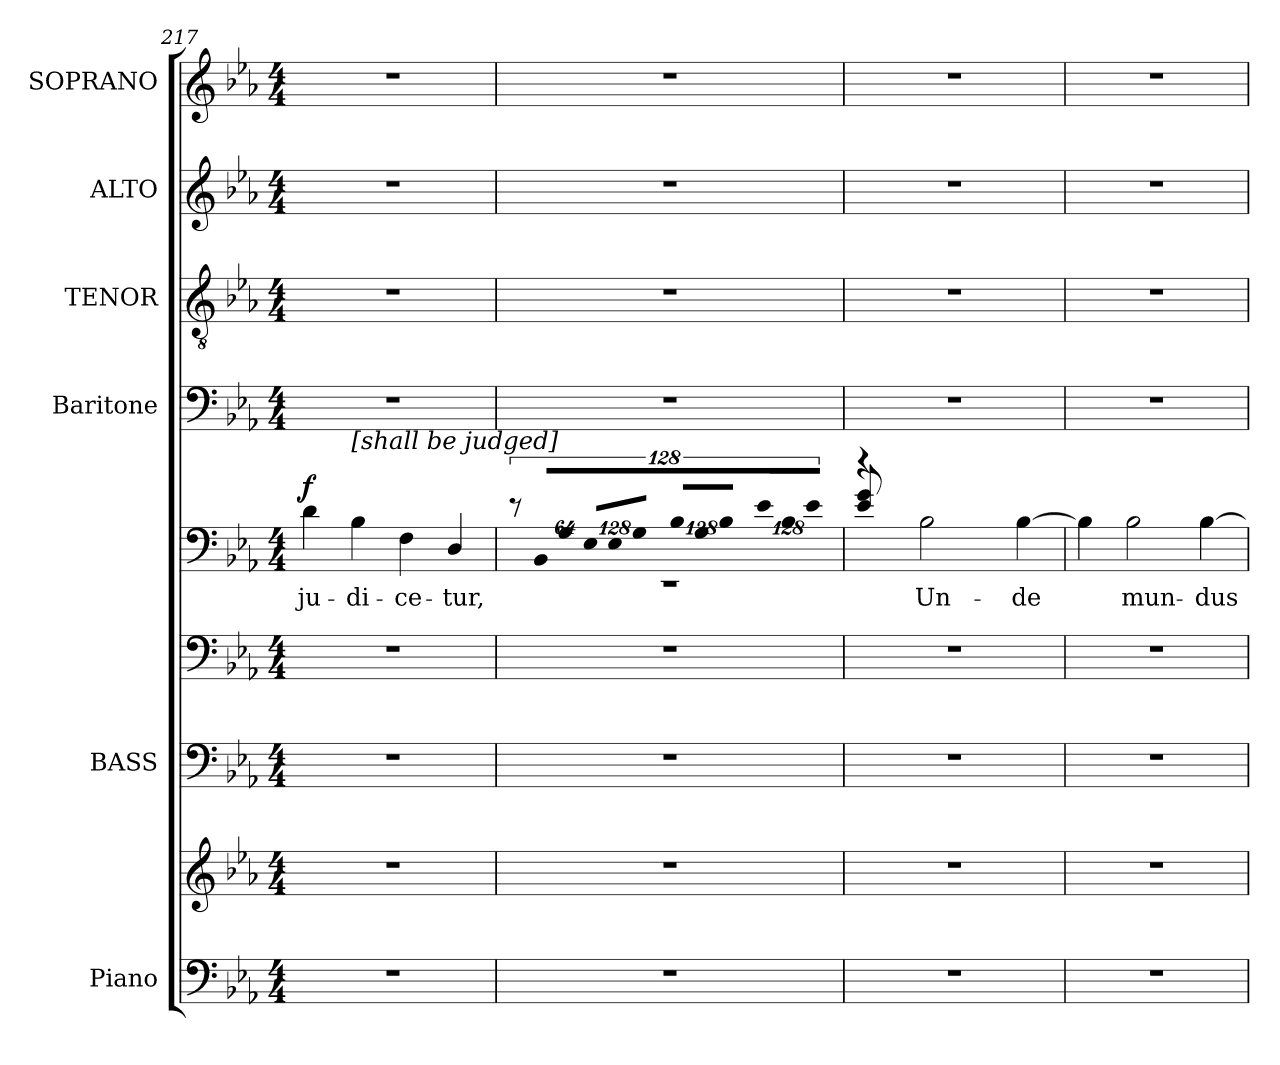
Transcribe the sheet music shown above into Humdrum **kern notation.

**kern	**kern	**kern	**kern	**kern	**text	**dynam	**kern	**kern	**kern	**kern
*part6	*part6	*part5	*part5	*part5	*part5	*part5	*part4	*part3	*part2	*part1
*staff9	*staff8	*staff7	*staff6	*staff5	*staff5	*staff5/6/7	*staff4	*staff3	*staff2	*staff1
*I"Piano	*	*I"BASS	*	*	*	*	*I"Baritone	*I"TENOR	*I"ALTO	*I"SOPRANO
*I'Pno.	*	*I'B.	*	*	*	*	*I'Bar.	*I'T.	*I'A.	*I'S.
*clefF4	*clefG2	*clefF4	*clefF4	*clefF4	*	*	*clefF4	*clefGv2	*clefG2	*clefG2
*	*	*	*	*	*	*	*	*ITrd7c12	*	*
*k[b-e-a-]	*k[b-e-a-]	*k[b-e-a-]	*k[b-e-a-]	*k[b-e-a-]	*	*	*k[b-e-a-]	*k[b-e-a-]	*k[b-e-a-]	*k[b-e-a-]
*E-:	*E-:	*E-:	*E-:	*E-:	*	*	*E-:	*E-:	*E-:	*E-:
*M4/4	*M4/4	*M4/4	*M4/4	*M4/4	*	*	*M4/4	*M4/4	*M4/4	*M4/4
=217	=217	=217	=217	=217	=217	=217	=217	=217	=217	=217
!	!	!	!	!	!LO:LY:b:color=#000000	!	!	!	!	!
1r	1r	1r	1r	4di\	ju-	f	1r	1r	1r	1r
!	!	!	!	!LO:TX:a:i:t=[shall be judged]	!	!	!	!	!	!
!	!	!	!	!	!LO:LY:b:color=#000000	!	!	!	!	!
.	.	.	.	4B-i\	-di-	.	.	.	.	.
!	!	!	!	!	!LO:LY:b:color=#000000	!	!	!	!	!
.	.	.	.	4Fi\	-ce-	.	.	.	.	.
!	!	!	!	!	!LO:LY:b:color=#000000	!	!	!	!	!
.	.	.	.	4Di/	-tur,	.	.	.	.	.
=218	=218	=218	=218	=218	=218	=218	=218	=218	=218	=218
!	!	!	!	!LO:N:vis=8	!	!	!	!	!	!
*	*	*	*	*^	*	*	*	*	*	*
1r	1r	1r	1r	1024%85r	1r	.	.	1r	1r	1r	1r
!	!	!	!	!LO:N:vis=8	!	!	!	!	!	!	!
.	.	.	.	1024%85BB-i/L	.	.	.	.	.	.	.
!	!	!	!	!LO:N:vis=8	!	!	!	!	!	!	!
.	.	.	.	512%43Gi/J	.	.	.	.	.	.	.
*	*	*	*	*Xbrackettup	*	*	*	*	*	*	*
!	!	!	!	!LO:N:vis=8	!	!	!	!	!	!	!
.	.	.	.	1024%85E-i/L	.	.	.	.	.	.	.
!	!	!	!	!LO:N:vis=8	!	!	!	!	!	!	!
.	.	.	.	1024%85E-i/	.	.	.	.	.	.	.
!	!	!	!	!LO:N:vis=8	!	!	!	!	!	!	!
.	.	.	.	512%43Gi/J	.	.	.	.	.	.	.
!	!	!	!	!LO:N:vis=8	!	!	!	!	!	!	!
.	.	.	.	1024%85B-i/L	.	.	.	.	.	.	.
!	!	!	!	!LO:N:vis=8	!	!	!	!	!	!	!
.	.	.	.	1024%85Gi/	.	.	.	.	.	.	.
!	!	!	!	!LO:N:vis=8	!	!	!	!	!	!	!
.	.	.	.	512%43B-i/J	.	.	.	.	.	.	.
!	!	!	!	!LO:N:vis=8	!	!	!	!	!	!	!
.	.	.	.	1024%85e-i/L	.	.	.	.	.	.	.
!	!	!	!	!LO:N:vis=8	!	!	!	!	!	!	!
.	.	.	.	1024%85B-i/	.	.	.	.	.	.	.
!	!	!	!	!LO:N:vis=8	!	!	!	!	!	!	!
.	.	.	.	512%43e-i/J	.	.	.	.	.	.	.
=219	=219	=219	=219	=219	=219	=219	=219	=219	=219	=219	=219
1r	1r	1r	1r	4r	8e-i/ 8gi	.	.	1r	1r	1r	1r
.	.	.	.	.	8ryy	.	.	.	.	.	.
!	!	!	!	!	!	!LO:LY:b:color=#000000	!	!	!	!	!
.	.	.	.	2B-i\	4ryy	Un-	.	.	.	.	.
.	.	.	.	.	2ryy	.	.	.	.	.	.
!	!	!	!	!	!	!LO:LY:b:color=#000000	!	!	!	!	!
.	.	.	.	[4B-i\	.	-de	.	.	.	.	.
*	*	*	*	*v	*v	*	*	*	*	*	*
=220	=220	=220	=220	=220	=220	=220	=220	=220	=220	=220
1r	1r	1r	1r	4B-i\]	.	.	1r	1r	1r	1r
!	!	!	!	!	!LO:LY:b:color=#000000	!	!	!	!	!
.	.	.	.	2B-i\	mun-	.	.	.	.	.
!	!	!	!	!	!LO:LY:b:color=#000000	!	!	!	!	!
.	.	.	.	[4B-i\	-dus	.	.	.	.	.
=	=	=	=	=	=	=	=	=	=	=
*-	*-	*-	*-	*-	*-	*-	*-	*-	*-	*-
